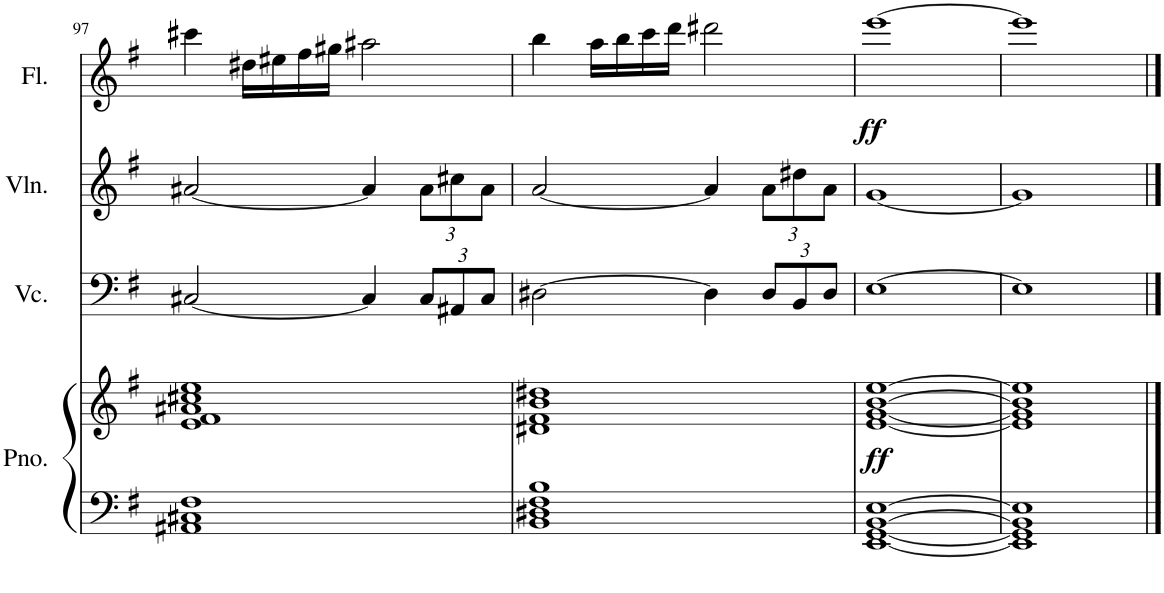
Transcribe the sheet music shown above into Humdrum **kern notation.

**kern	**kern	**dynam	**kern	**kern	**kern	**dynam
*part4	*part4	*part4	*part3	*part2	*part1	*part1
*staff5	*staff4	*staff4/5	*staff3	*staff2	*staff1	*staff1
*I"Piano	*	*	*I"Violoncello	*I"Violin	*I"Flute	*
*I'Pno.	*	*	*I'Vc.	*I'Vln.	*I'Fl.	*
!!LO:PB:g=z
*clefF4	*clefG2	*	*clefF4	*clefG2	*clefG2	*
*k[f#]	*k[f#]	*	*k[f#]	*k[f#]	*k[f#]	*
*M4/4	*M4/4	*	*M4/4	*M4/4	*M4/4	*
=97	=97	=97	=97	=97	=97	=97
1AA#X 1C#X 1F#	1e 1f# 1a#X 1cc#X 1ee	.	[2C#X/	[2a#X/	4ccc#X\	.
.	.	.	.	.	16dd#X\LL	.
.	.	.	.	.	16ee#X\	.
.	.	.	.	.	16ff#\	.
.	.	.	.	.	16gg#X\JJ	.
.	.	.	4C#/]	4a#/]	2aa#X\	.
*	*	*	*Xbrackettup	*Xbrackettup	*	*
.	.	.	12C#/L	12a#\L	.	.
.	.	.	12AA#X/	12cc#X\	.	.
.	.	.	12C#/J	12a#\J	.	.
=98	=98	=98	=98	=98	=98	=98
1BB 1D#X 1F# 1B	1d#X 1f# 1b 1dd#X	.	[2D#X\	[2a/	4bb\	.
.	.	.	.	.	16aa\LL	.
.	.	.	.	.	16bb\	.
.	.	.	.	.	16ccc\	.
.	.	.	.	.	16ddd\JJ	.
.	.	.	4D#\]	4a/]	2ddd#X\	.
.	.	.	12D#/L	12a\L	.	.
.	.	.	12BB/	12dd#X\	.	.
.	.	.	12D#/J	12a\J	.	.
=99	=99	=99	=99	=99	=99	=99
!	!	!LO:DY:b	!	!	!	!LO:DY:b
[1EE [1GG [1BB [1E	[1e [1g [1b [1ee	ff	[1E	[1g	[1eee	ff
=100	=100	=100	=100	=100	=100	=100
1EE] 1GG] 1BB] 1E]	1e] 1g] 1b] 1ee]	.	1E]	1g]	1eee]	.
==	==	==	==	==	==	==
*-	*-	*-	*-	*-	*-	*-
